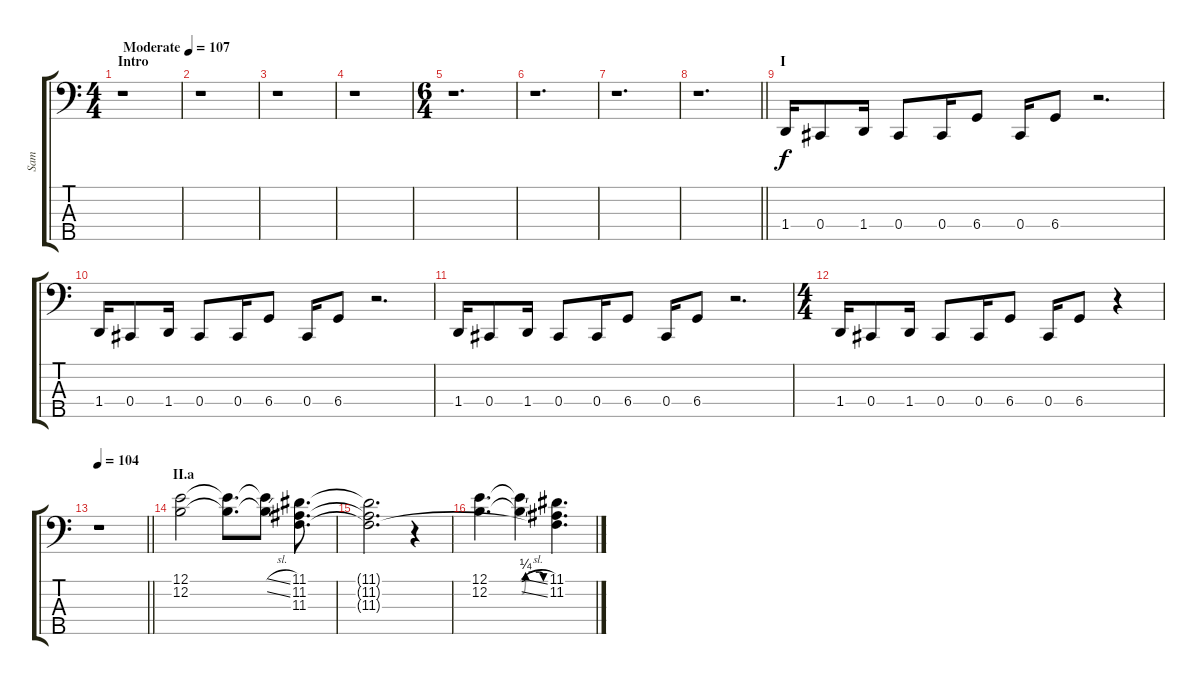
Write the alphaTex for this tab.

\track ("Sam" "Sam") {instrument electricbassfinger}
\staff {score tabs}
\tuning (E2 B1 Gb1 Db1 B0) {hide}
\ts (4 4)
\section ("" "Intro")
\tempo (107 "Moderate")
\clef f4
\ks c
r.1{dy f instrument electricbassfinger} |
r.1 |
r.1 |
r.1 |
\ts (6 4)
r.1{d} |
r.1{d} |
r.1{d} |
\barLineRight lightlight
r.1{d} |
\section ("" "I")
1.4.16 0.4.8 1.4.16 0.4.8 0.4.16 6.4.8 0.4.16 6.4.8 r.2{d} |
1.4.16 0.4.8 1.4.16 0.4.8 0.4.16 6.4.8 0.4.16 6.4.8 r.2{d} |
1.4.16 0.4.8 1.4.16 0.4.8 0.4.16 6.4.8 0.4.16 6.4.8 r.2{d} |
\ts (4 4)
1.4.16 0.4.8 1.4.16 0.4.8 0.4.16 6.4.8 0.4.16 6.4.8 r.4 |
\tempo 104
\barLineRight lightlight
r.1 |
\section ("" "II.a")
(12.1 12.2).2 (12.1{t} 12.2{t}).8{d} (12.1{sl t} 12.2{sl t}).8 (11.1 11.2 11.3).8{d} |
(11.1{t} 11.2{t} 11.3{t}).2{d} r.4 |
(12.1 12.2).4{d} (12.1{be (custom 0 0 10 1 45 1 55 0 60 0) sl t} 12.2{be (custom 0 0 10 1 45 1 55 0 60 0) sl t}).4 (11.1 11.2 11.3{t}).4{d}
